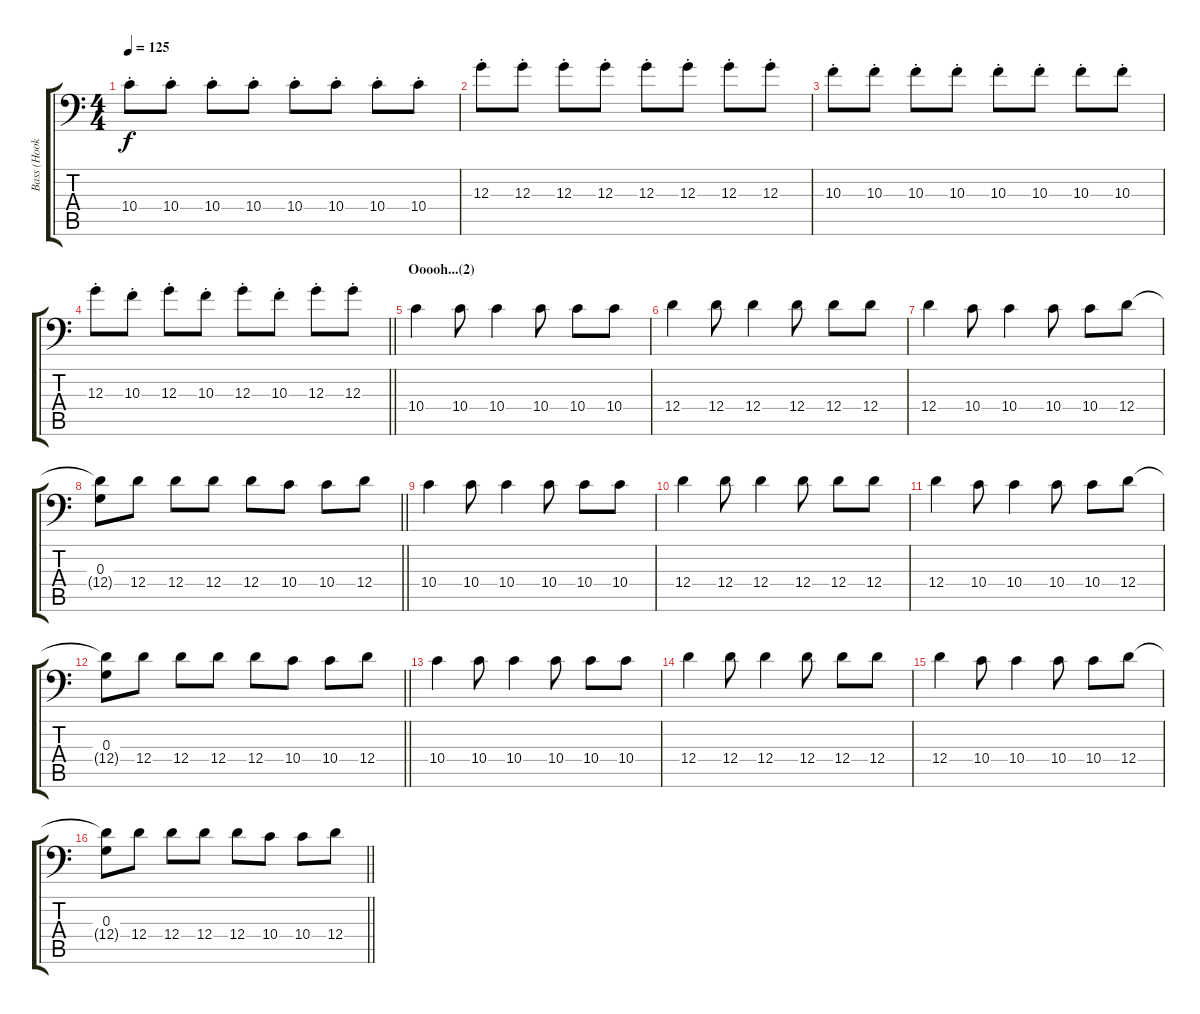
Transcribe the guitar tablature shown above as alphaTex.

\track ("Bass (Hooky)" "Bass (Hook") {instrument electricguitarclean}
\staff {score tabs}
\tuning (E3 B2 G2 D2 A1 E1) {hide}
\ts (4 4)
\tempo 125
\clef f4
\ks c
10.4{st}.8{dy f} 10.4{st}.8 10.4{st}.8 10.4{st}.8 10.4{st}.8 10.4{st}.8 10.4{st}.8 10.4{st}.8 |
12.3{st}.8 12.3{st}.8 12.3{st}.8 12.3{st}.8 12.3{st}.8 12.3{st}.8 12.3{st}.8 12.3{st}.8 |
10.3{st}.8 10.3{st}.8 10.3{st}.8 10.3{st}.8 10.3{st}.8 10.3{st}.8 10.3{st}.8 10.3{st}.8 |
\barLineRight lightlight
12.3{st}.8 10.3{st}.8 12.3{st}.8 10.3{st}.8 12.3{st}.8 10.3{st}.8 12.3{st}.8 12.3{st}.8 |
\section ("" "Ooooh...(2)")
10.4.4 10.4.8 10.4.4 10.4.8 10.4.8 10.4.8 |
12.4.4 12.4.8 12.4.4 12.4.8 12.4.8 12.4.8 |
12.4.4 10.4.8 10.4.4 10.4.8 10.4.8 12.4.8 |
\barLineRight lightlight
(0.3 12.4{t}).8 12.4.8 12.4.8 12.4.8 12.4.8 10.4.8 10.4.8 12.4.8 |
10.4.4 10.4.8 10.4.4 10.4.8 10.4.8 10.4.8 |
12.4.4 12.4.8 12.4.4 12.4.8 12.4.8 12.4.8 |
12.4.4 10.4.8 10.4.4 10.4.8 10.4.8 12.4.8 |
\barLineRight lightlight
(0.3 12.4{t}).8 12.4.8 12.4.8 12.4.8 12.4.8 10.4.8 10.4.8 12.4.8 |
10.4.4 10.4.8 10.4.4 10.4.8 10.4.8 10.4.8 |
12.4.4 12.4.8 12.4.4 12.4.8 12.4.8 12.4.8 |
12.4.4 10.4.8 10.4.4 10.4.8 10.4.8 12.4.8 |
\barLineRight lightlight
(0.3 12.4{t}).8 12.4.8 12.4.8 12.4.8 12.4.8 10.4.8 10.4.8 12.4.8
